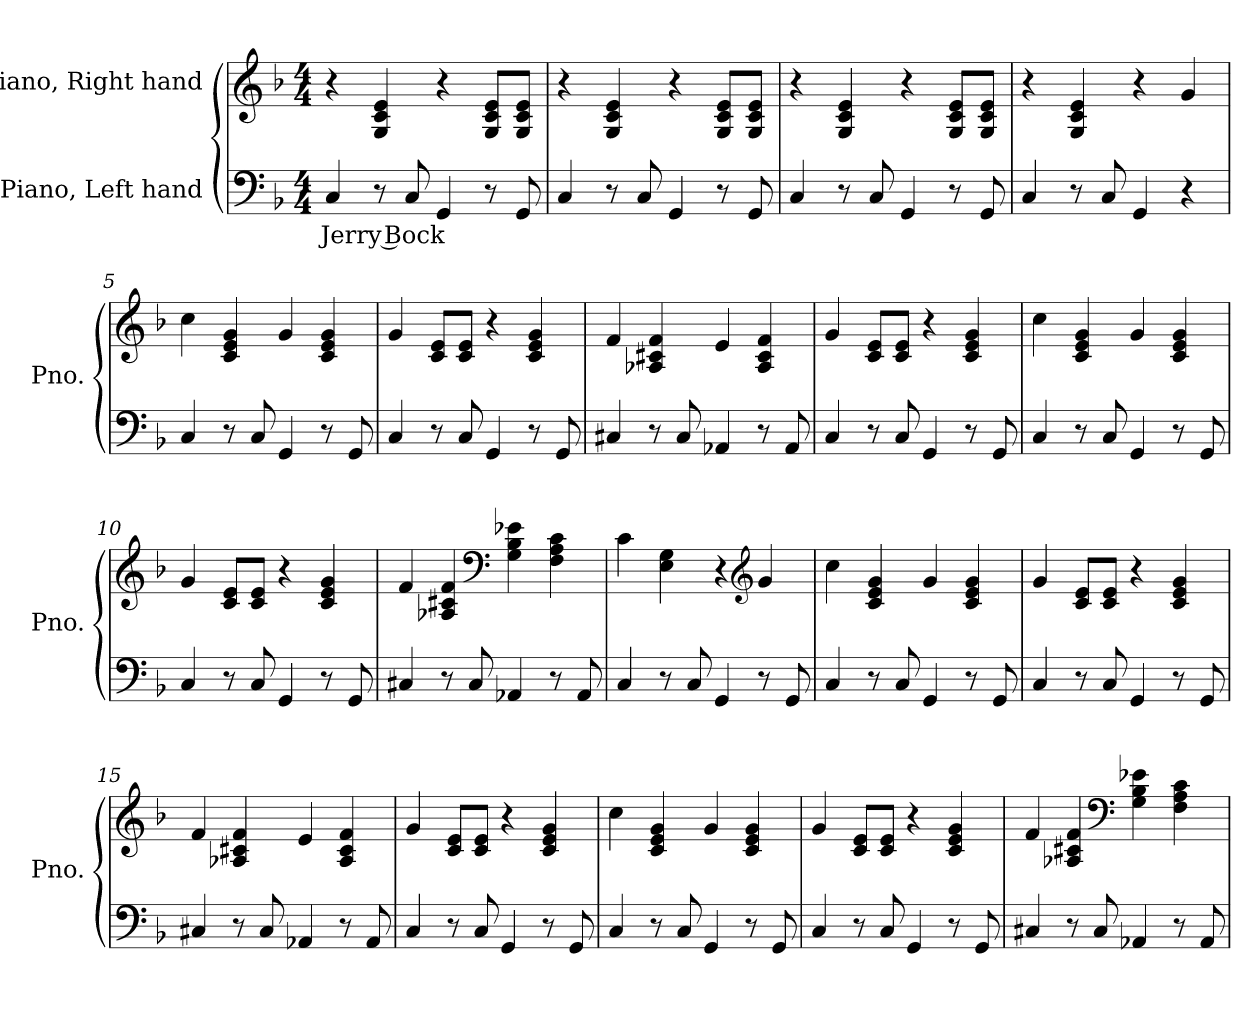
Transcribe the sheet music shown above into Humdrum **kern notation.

**kern	**text	**kern
*part2	*part2	*part1
*staff2	*staff2	*staff1
*I"Piano, Left hand	*	*I"Piano, Right hand
*I'Pno.	*	*I'Pno.
*clefF4	*	*clefG2
*k[b-]	*	*k[b-]
*M4/4	*	*M4/4
*MM120	*	*MM120
=1	=1	=1
!	!LO:LY:b	!
4C/	Jerry Bock	4r
8r	.	4G/ 4c/ 4e/
8C/	.	.
4GG/	.	4r
8r	.	8G/ 8c/ 8e/L
8GG/	.	8G/ 8c/ 8e/J
=2	=2	=2
4C/	.	4r
8r	.	4G/ 4c/ 4e/
8C/	.	.
4GG/	.	4r
8r	.	8G/ 8c/ 8e/L
8GG/	.	8G/ 8c/ 8e/J
=3	=3	=3
4C/	.	4r
8r	.	4G/ 4c/ 4e/
8C/	.	.
4GG/	.	4r
8r	.	8G/ 8c/ 8e/L
8GG/	.	8G/ 8c/ 8e/J
=4	=4	=4
4C/	.	4r
8r	.	4G/ 4c/ 4e/
8C/	.	.
4GG/	.	4r
4r	.	4g/
!!LO:LB:g=z
=5	=5	=5
4C/	.	4cc\
8r	.	4c/ 4e/ 4g/
8C/	.	.
4GG/	.	4g/
8r	.	4c/ 4e/ 4g/
8GG/	.	.
=6	=6	=6
4C/	.	4g/
8r	.	8c/ 8e/L
8C/	.	8c/ 8e/J
4GG/	.	4r
8r	.	4c/ 4e/ 4g/
8GG/	.	.
=7	=7	=7
4C#X/	.	4f/
8r	.	4A-X/ 4c#X/ 4f/
8C#/	.	.
4AA-X/	.	4e/
8r	.	4A-/ 4c#/ 4f/
8AA-/	.	.
=8	=8	=8
4C/	.	4g/
8r	.	8c/ 8e/L
8C/	.	8c/ 8e/J
4GG/	.	4r
8r	.	4c/ 4e/ 4g/
8GG/	.	.
=9	=9	=9
4C/	.	4cc\
8r	.	4c/ 4e/ 4g/
8C/	.	.
4GG/	.	4g/
8r	.	4c/ 4e/ 4g/
8GG/	.	.
!!LO:LB:g=z
=10	=10	=10
4C/	.	4g/
8r	.	8c/ 8e/L
8C/	.	8c/ 8e/J
4GG/	.	4r
8r	.	4c/ 4e/ 4g/
8GG/	.	.
=11	=11	=11
4C#X/	.	4f/
8r	.	4A-X/ 4c#X/ 4f/
8C#/	.	.
*	*	*clefF4
4AA-X/	.	4G\ 4B-\ 4e-X\
8r	.	4F\ 4A-\ 4c#\
8AA-/	.	.
=12	=12	=12
4C/	.	4c\
8r	.	4E\ 4G\
8C/	.	.
4GG/	.	4r
*	*	*clefG2
8r	.	4g/
8GG/	.	.
=13	=13	=13
4C/	.	4cc\
8r	.	4c/ 4e/ 4g/
8C/	.	.
4GG/	.	4g/
8r	.	4c/ 4e/ 4g/
8GG/	.	.
=14	=14	=14
4C/	.	4g/
8r	.	8c/ 8e/L
8C/	.	8c/ 8e/J
4GG/	.	4r
8r	.	4c/ 4e/ 4g/
8GG/	.	.
!!LO:LB:g=z
=15	=15	=15
4C#X/	.	4f/
8r	.	4A-X/ 4c#X/ 4f/
8C#/	.	.
4AA-X/	.	4e/
8r	.	4A-/ 4c#/ 4f/
8AA-/	.	.
=16	=16	=16
4C/	.	4g/
8r	.	8c/ 8e/L
8C/	.	8c/ 8e/J
4GG/	.	4r
8r	.	4c/ 4e/ 4g/
8GG/	.	.
=17	=17	=17
4C/	.	4cc\
8r	.	4c/ 4e/ 4g/
8C/	.	.
4GG/	.	4g/
8r	.	4c/ 4e/ 4g/
8GG/	.	.
=18	=18	=18
4C/	.	4g/
8r	.	8c/ 8e/L
8C/	.	8c/ 8e/J
4GG/	.	4r
8r	.	4c/ 4e/ 4g/
8GG/	.	.
!!LO:LB:g=z
=19	=19	=19
4C#X/	.	4f/
8r	.	4A-X/ 4c#X/ 4f/
8C#/	.	.
*	*	*clefF4
4AA-X/	.	4G\ 4B-\ 4e-X\
8r	.	4F\ 4A-\ 4c#\
8AA-/	.	.
=	=	=
*-	*-	*-
